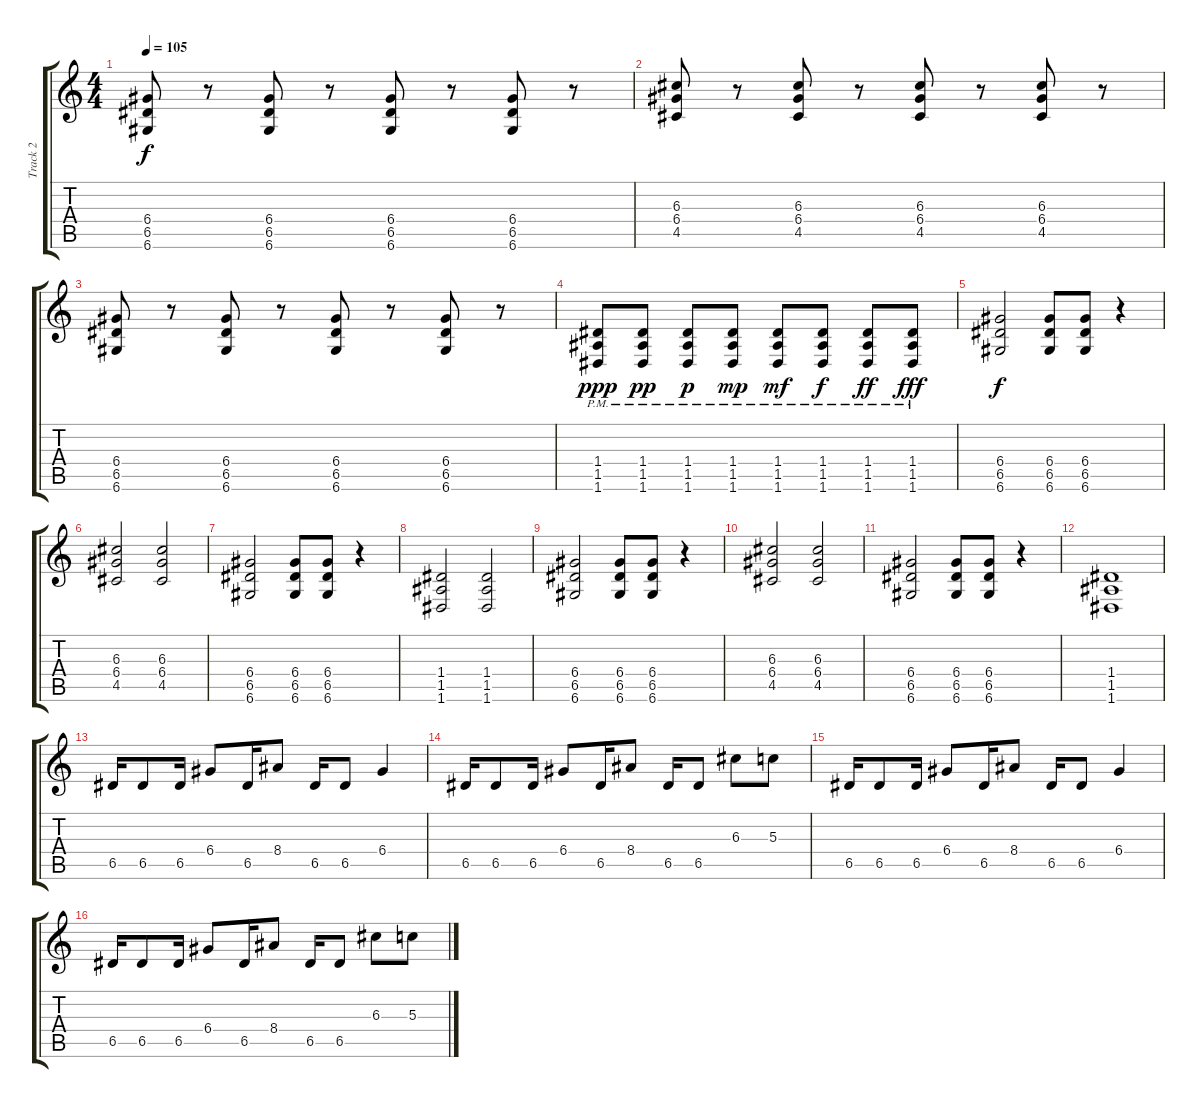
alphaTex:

\track ("Track 2" "Track 2") {instrument distortionguitar}
\staff {score tabs}
\tuning (E4 B3 G3 D3 A2 D2) {hide}
\ts (4 4)
\tempo 105
\clef g2
\ks c
(6.4 6.5 6.6).8{dy f} r.8 (6.4 6.5 6.6).8 r.8 (6.4 6.5 6.6).8 r.8 (6.4 6.5 6.6).8 r.8 |
(6.3 6.4 4.5).8 r.8 (6.3 6.4 4.5).8 r.8 (6.3 6.4 4.5).8 r.8 (6.3 6.4 4.5).8 r.8 |
(6.4 6.5 6.6).8 r.8 (6.4 6.5 6.6).8 r.8 (6.4 6.5 6.6).8 r.8 (6.4 6.5 6.6).8 r.8 |
(1.4{pm} 1.5{pm} 1.6{pm}).8{dy ppp} (1.4{pm} 1.5{pm} 1.6{pm}).8{dy pp} (1.4{pm} 1.5{pm} 1.6{pm}).8{dy p} (1.4{pm} 1.5{pm} 1.6{pm}).8{dy mp} (1.4{pm} 1.5{pm} 1.6{pm}).8{dy mf} (1.4{pm} 1.5{pm} 1.6{pm}).8{dy f} (1.4{pm} 1.5{pm} 1.6{pm}).8{dy ff} (1.4{pm} 1.5{pm} 1.6{pm}).8{dy fff} |
(6.4 6.5 6.6).2{dy f} (6.4 6.5 6.6).8 (6.4 6.5 6.6).8 r.4 |
(6.3 6.4 4.5).2 (6.3 6.4 4.5).2 |
(6.4 6.5 6.6).2 (6.4 6.5 6.6).8 (6.4 6.5 6.6).8 r.4 |
(1.4 1.5 1.6).2 (1.4 1.5 1.6).2 |
(6.4 6.5 6.6).2 (6.4 6.5 6.6).8 (6.4 6.5 6.6).8 r.4 |
(6.3 6.4 4.5).2 (6.3 6.4 4.5).2 |
(6.4 6.5 6.6).2 (6.4 6.5 6.6).8 (6.4 6.5 6.6).8 r.4 |
(1.4 1.5 1.6).1 |
6.5.16 6.5.8 6.5.16 6.4.8 6.5.16 8.4.8 6.5.16 6.5.8 6.4.4 |
6.5.16 6.5.8 6.5.16 6.4.8 6.5.16 8.4.8 6.5.16 6.5.8 6.3.8 5.3.8 |
6.5.16 6.5.8 6.5.16 6.4.8 6.5.16 8.4.8 6.5.16 6.5.8 6.4.4 |
6.5.16 6.5.8 6.5.16 6.4.8 6.5.16 8.4.8 6.5.16 6.5.8 6.3.8 5.3.8
